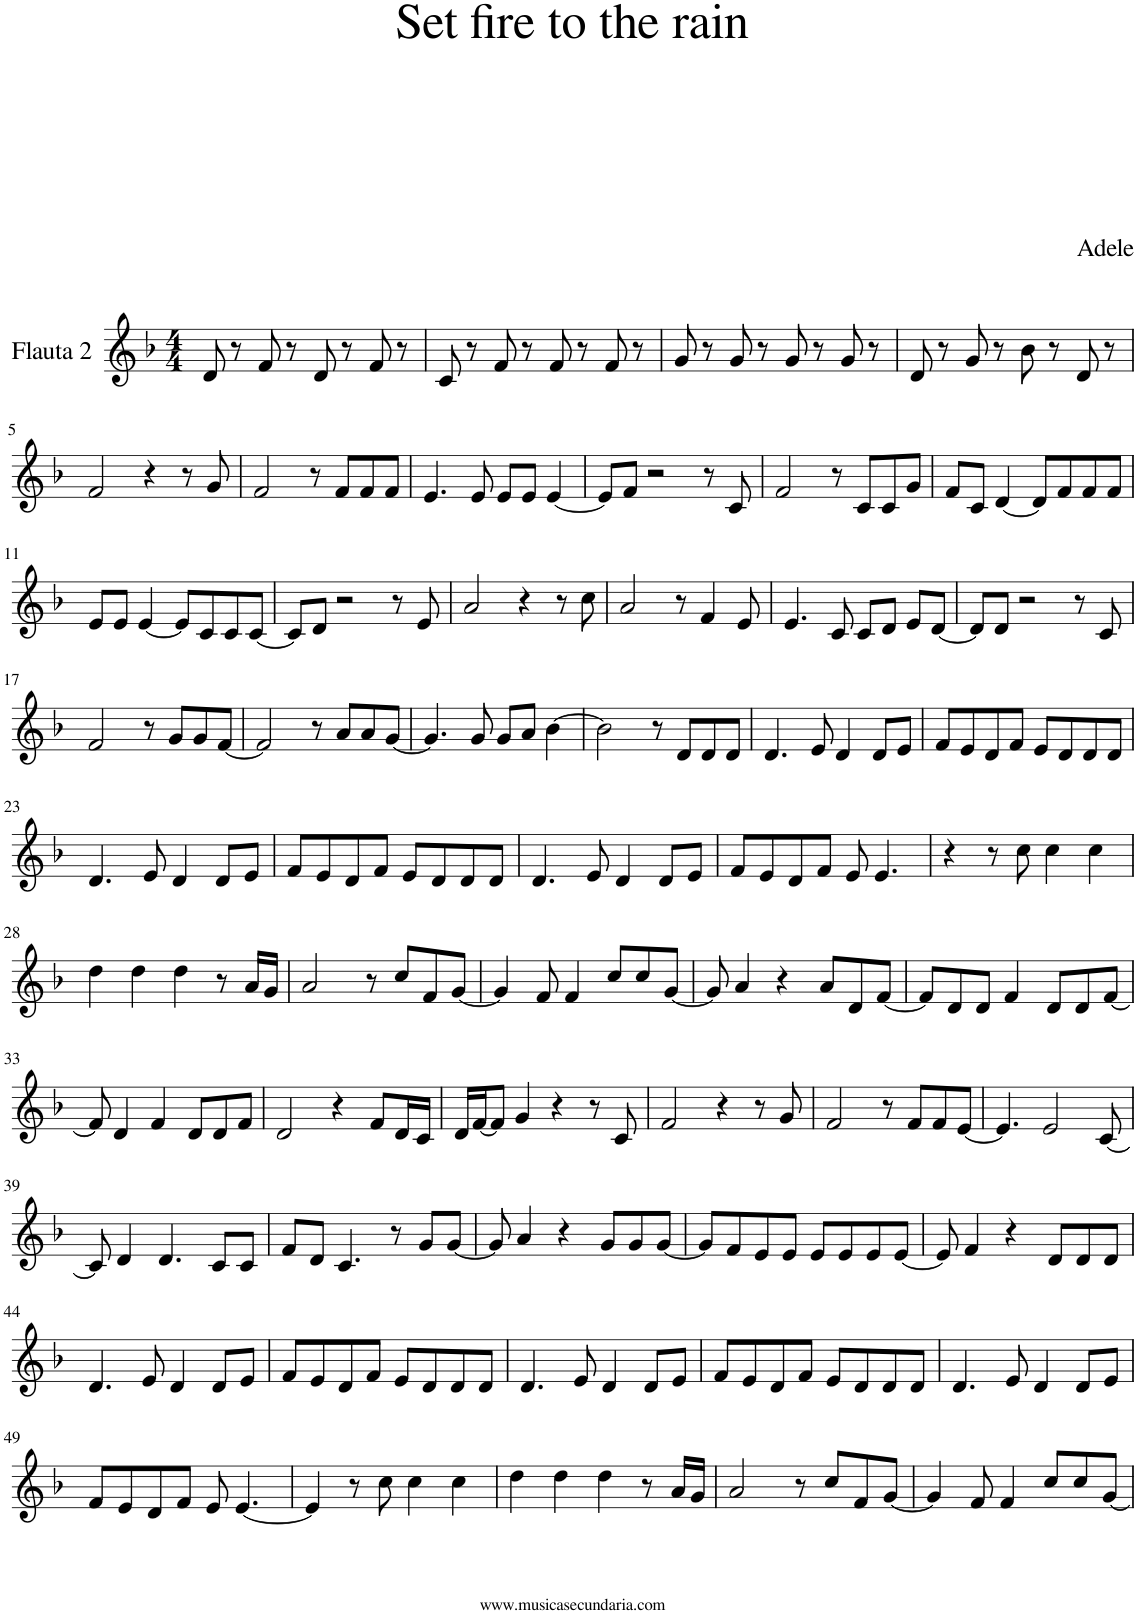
**kern
*part1
*staff1
*I"Flauta 2
*I'Fl
*clefG2
*k[b-]
*M4/4
=1
8d/
8r
8f/
8r
8d/
8r
8f/
8r
=2
8c/
8r
8f/
8r
8f/
8r
8f/
8r
=3
8g/
8r
8g/
8r
8g/
8r
8g/
8r
=4
8d/
8r
8g/
8r
8b-\
8r
8d/
8r
!!LO:LB:g=z
=5
2f/
4r
8r
8g/
=6
2f/
8r
8f/L
8f/
8f/J
=7
4.e/
8e/
8e/L
8e/J
[4e/
=8
8e/L]
8f/J
2r
8r
8c/
=9
2f/
8r
8c/L
8c/
8g/J
=10
8f/L
8c/J
[4d/
8d/L]
8f/
8f/
8f/J
!!LO:LB:g=z
=11
8e/L
8e/J
[4e/
8e/L]
8c/
8c/
[8c/J
=12
8c/L]
8d/J
2r
8r
8e/
=13
2a/
4r
8r
8cc\
=14
2a/
8r
4f/
8e/
=15
4.e/
8c/
8c/L
8d/J
8e/L
[8d/J
=16
8d/L]
8d/J
2r
8r
8c/
!!LO:LB:g=z
=17
2f/
8r
8g/L
8g/
[8f/J
=18
2f/]
8r
8a/L
8a/
[8g/J
=19
4.g/]
8g/
8g/L
8a/J
[4b-\
=20
2b-\]
8r
8d/L
8d/
8d/J
=21
4.d/
8e/
4d/
8d/L
8e/J
=22
8f/L
8e/
8d/
8f/J
8e/L
8d/
8d/
8d/J
!!LO:LB:g=z
=23
4.d/
8e/
4d/
8d/L
8e/J
=24
8f/L
8e/
8d/
8f/J
8e/L
8d/
8d/
8d/J
=25
4.d/
8e/
4d/
8d/L
8e/J
=26
8f/L
8e/
8d/
8f/J
8e/
4.e/
=27
4r
8r
8cc\
4cc\
4cc\
!!LO:LB:g=z
=28
4dd\
4dd\
4dd\
8r
16a/LL
16g/JJ
=29
2a/
8r
8cc/L
8f/
[8g/J
=30
4g/]
8f/
4f/
8cc/L
8cc/
[8g/J
=31
8g/]
4a/
4r
8a/L
8d/
[8f/J
=32
8f/L]
8d/
8d/J
4f/
8d/L
8d/
[8f/J
!!LO:LB:g=z
=33
8f/]
4d/
4f/
8d/L
8d/
8f/J
=34
2d/
4r
8f/L
16d/L
16c/JJ
=35
16d/LL
[16f/J
8f/J]
4g/
4r
8r
8c/
=36
2f/
4r
8r
8g/
=37
2f/
8r
8f/L
8f/
[8e/J
=38
4.e/]
2e/
[8c/
!!LO:LB:g=z
=39
8c/]
4d/
4.d/
8c/L
8c/J
=40
8f/L
8d/J
4.c/
8r
8g/L
[8g/J
=41
8g/]
4a/
4r
8g/L
8g/
[8g/J
=42
8g/L]
8f/
8e/
8e/J
8e/L
8e/
8e/
[8e/J
=43
8e/]
4f/
4r
8d/L
8d/
8d/J
!!LO:LB:g=z
=44
4.d/
8e/
4d/
8d/L
8e/J
=45
8f/L
8e/
8d/
8f/J
8e/L
8d/
8d/
8d/J
=46
4.d/
8e/
4d/
8d/L
8e/J
=47
8f/L
8e/
8d/
8f/J
8e/L
8d/
8d/
8d/J
=48
4.d/
8e/
4d/
8d/L
8e/J
!!LO:LB:g=z
=49
8f/L
8e/
8d/
8f/J
8e/
[4.e/
=50
4e/]
8r
8cc\
4cc\
4cc\
=51
4dd\
4dd\
4dd\
8r
16a/LL
16g/JJ
=52
2a/
8r
8cc/L
8f/
[8g/J
=53
4g/]
8f/
4f/
8cc/L
8cc/
[8g/J
=
*-
